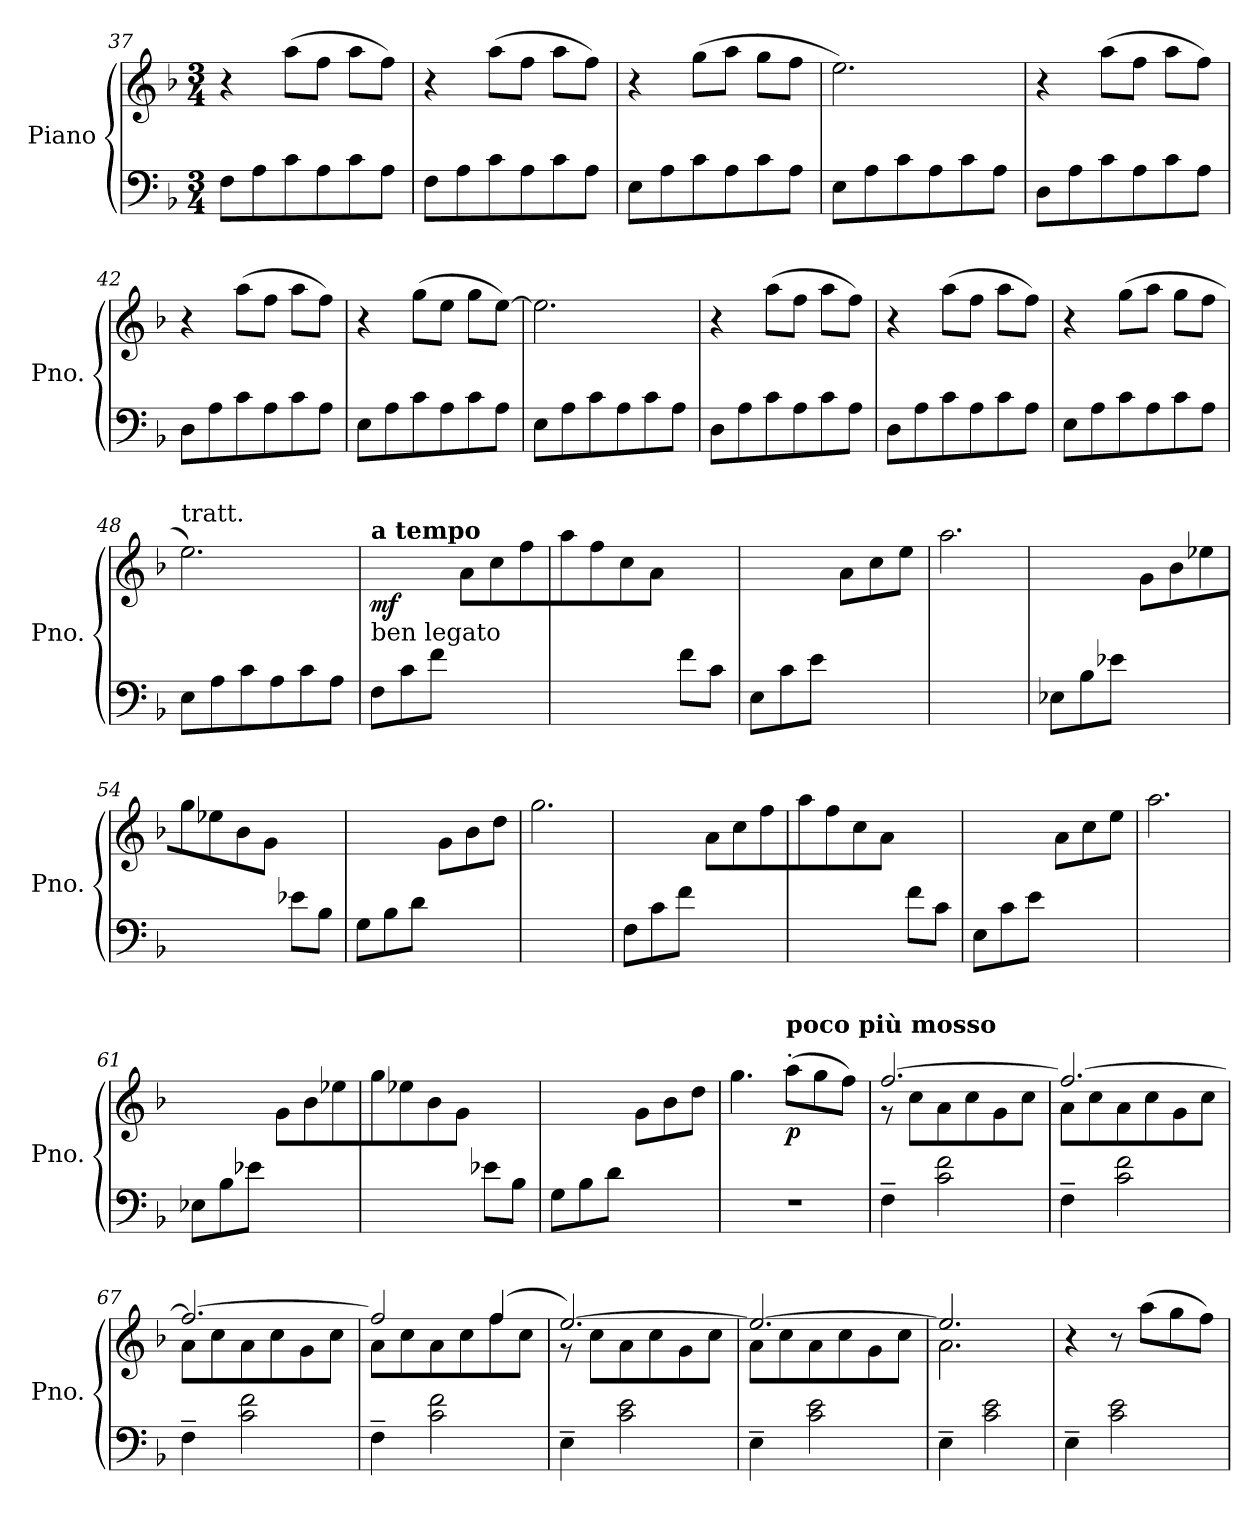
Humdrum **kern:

**kern	**kern	**dynam
*part1	*part1	*part1
*staff2	*staff1	*staff1/2
*I"Piano	*	*
*I'Pno.	*	*
!!LO:LB:g=z
*clefF4	*clefG2	*
*k[b-]	*k[b-]	*
*M3/4	*M3/4	*
=37	=37	=37
8F\L	4r	.
8A\	.	.
8c\	(>8aa\L	.
8A\	8ff\J	.
8c\	8aa\L	.
8A\J	8ff\J)	.
=38	=38	=38
8F\L	4r	.
8A\	.	.
8c\	(>8aa\L	.
8A\	8ff\J	.
8c\	8aa\L	.
8A\J	8ff\J)	.
=39	=39	=39
8E\L	4r	.
8A\	.	.
8c\	(>8gg\L	.
8A\	8aa\J	.
8c\	8gg\L	.
8A\J	8ff\J	.
=40	=40	=40
8E\L	2.ee\)	.
8A\	.	.
8c\	.	.
8A\	.	.
8c\	.	.
8A\J	.	.
=41	=41	=41
8D\L	4r	.
8A\	.	.
8c\	(>8aa\L	.
8A\	8ff\J	.
8c\	8aa\L	.
8A\J	8ff\J)	.
=42	=42	=42
8D\L	4r	.
8A\	.	.
8c\	(>8aa\L	.
8A\	8ff\J	.
8c\	8aa\L	.
8A\J	8ff\J)	.
!!LO:LB:g=z
=43	=43	=43
8E\L	4r	.
8A\	.	.
8c\	(>8gg\L	.
8A\	8ee\J	.
8c\	8gg\L	.
8A\J	[8ee\J)	.
=44	=44	=44
8E\L	2.ee\]	.
8A\	.	.
8c\	.	.
8A\	.	.
8c\	.	.
8A\J	.	.
=45	=45	=45
8D\L	4r	.
8A\	.	.
8c\	(>8aa\L	.
8A\	8ff\J	.
8c\	8aa\L	.
8A\J	8ff\J)	.
=46	=46	=46
8D\L	4r	.
8A\	.	.
8c\	(>8aa\L	.
8A\	8ff\J	.
8c\	8aa\L	.
8A\J	8ff\J)	.
=47	=47	=47
8E\L	4r	.
8A\	.	.
8c\	(>8gg\L	.
8A\	8aa\J	.
8c\	8gg\L	.
8A\J	8ff\J	.
=48	=48	=48
!	!LO:TX:a:t=tratt.	!
8E\L	2.ee\)	.
8A\	.	.
8c\	.	.
8A\	.	.
8c\	.	.
8A\J	.	.
!!LO:LB:g=z
=49	=49	=49
!	!LO:TX:B:t=a tempo	!
!	!LO:TX:b:t=ben legato	!
!	!	!LO:DY:b
8F\L	4.ryy	mf
8c\	.	.
8f\J	.	.
8ryy	8a\L	.
4ryy	8cc\	.
.	8ff\	.
=50	=50	=50
2ryy	8aa\	.
.	8ff\	.
.	8cc\	.
.	8a\J	.
8f\L	4ryy	.
8c\J	.	.
=51	=51	=51
8E\L	4.ryy	.
8c\	.	.
8e\J	.	.
8ryy	8a\L	.
4ryy	8cc\	.
.	8ee\J	.
=52	=52	=52
2.ryy	2.aa\	.
=53	=53	=53
8E-X\L	4.ryy	.
8B-\	.	.
8e-X\J	.	.
8ryy	8g\L	.
4ryy	8b-\	.
.	8ee-X\	.
=54	=54	=54
2ryy	8gg\	.
.	8ee-X\	.
.	8b-\	.
.	8g\J	.
8e-X\L	4ryy	.
8B-\J	.	.
=55	=55	=55
8G\L	4.ryy	.
8B-\	.	.
8d\J	.	.
8ryy	8g\L	.
4ryy	8b-\	.
.	8dd\J	.
=56	=56	=56
2.ryy	2.gg\	.
!!LO:LB:g=z
=57	=57	=57
8F\L	4.ryy	.
8c\	.	.
8f\J	.	.
8ryy	8a\L	.
4ryy	8cc\	.
.	8ff\	.
=58	=58	=58
2ryy	8aa\	.
.	8ff\	.
.	8cc\	.
.	8a\J	.
8f\L	4ryy	.
8c\J	.	.
=59	=59	=59
8E\L	4.ryy	.
8c\	.	.
8e\J	.	.
8ryy	8a\L	.
4ryy	8cc\	.
.	8ee\J	.
=60	=60	=60
2.ryy	2.aa\	.
=61	=61	=61
8E-X\L	4.ryy	.
8B-\	.	.
8e-X\J	.	.
8ryy	8g\L	.
4ryy	8b-\	.
.	8ee-X\	.
=62	=62	=62
2ryy	8gg\	.
.	8ee-X\	.
.	8b-\	.
.	8g\J	.
8e-X\L	4ryy	.
8B-\J	.	.
!!LO:LB:g=z
=63	=63	=63
8G\L	4.ryy	.
8B-\	.	.
8d\J	.	.
8ryy	8g\L	.
4ryy	8b-\	.
.	8dd\J	.
=64	=64	=64
2.r	4.gg\	.
!	!LO:TX:a:t=.	!
!	!LO:TX:a:B:t=poco più mosso	!
!	!	!LO:DY:b
.	(>8aa\L	p
.	8gg\	.
.	8ff\J)	.
=65	=65	=65
*	*^	*
4F~\	[2.ff/	8r	.
.	.	8cc\L	.
2c\ 2f\	.	8a\	.
.	.	8cc\	.
.	.	8g\	.
.	.	8cc\J	.
=66	=66	=66	=66
4F~\	2.ff/_	8a\L	.
.	.	8cc\	.
2c\ 2f\	.	8a\	.
.	.	8cc\	.
.	.	8g\	.
.	.	8cc\J	.
=67	=67	=67	=67
4F~\	2.ff/_	8a\L	.
.	.	8cc\	.
2c\ 2f\	.	8a\	.
.	.	8cc\	.
.	.	8g\	.
.	.	8cc\J	.
=68	=68	=68	=68
4F~\	2ff/]	8a\L	.
.	.	8cc\	.
2c\ 2f\	.	8a\	.
.	.	8cc\	.
.	(>4ff/	8ff\	.
.	.	8cc\J	.
=69	=69	=69	=69
4E~\	[2.ee/)	8r	.
.	.	8cc\L	.
2c\ 2e\	.	8a\	.
.	.	8cc\	.
.	.	8g\	.
.	.	8cc\J	.
!!LO:PB:g=z	!!
=70	=70	=70	=70
4E~\	2.ee/_	8a\L	.
.	.	8cc\	.
2c\ 2e\	.	8a\	.
.	.	8cc\	.
.	.	8g\	.
.	.	8cc\J	.
=71	=71	=71	=71
4E~\	2.ee/]	2.a\	.
2c\ 2e\	.	.	.
*	*v	*v	*
=72	=72	=72
4E~\	4r	.
2c\ 2e\	8r	.
.	(>8aa\L	.
.	8gg\	.
.	8ff\J)	.
=	=	=
*-	*-	*-
